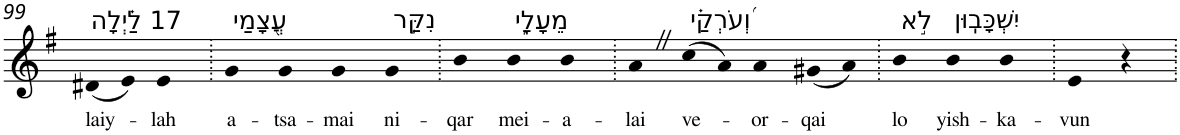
**kern	**text
*part1	*part1
*staff1	*staff1
*I"Piano	*
*I'Pno	*
!!LO:PB:g=z
*clefG2	*
*k[f#]	*
*G:	*
=99	=99
!LO:TX:a:t=17 לַ֗יְלָה	!
!	!LO:LY:b
(8d#X	laiy-
8e)	.
!	!LO:LY:b
4e	-lah
=100.	=100.
!LO:TX:a:t=עֲ֭צָמַי	!
!	!LO:LY:b
4g	a-
!	!LO:LY:b
4g	-tsa-
!	!LO:LY:b
4g	-mai
!LO:TX:a:t=נִקַּ֣ר	!
!	!LO:LY:b
4g	ni-
=101.	=101.
!	!LO:LY:b
4b	-qar
!LO:TX:a:t=מֵעָלָ֑י	!
!	!LO:LY:b
4b	mei-
!	!LO:LY:b
4b	-a-
=102.	=102.
!	!LO:LY:b
4aZ	-lai
!LO:TX:a:t=וְ֝עֹרְקַ֗י	!
!	!LO:LY:b
(8cc	ve-
8a)	.
!	!LO:LY:b
4a	-or-
!	!LO:LY:b
(8g#X	-qai
8a)	.
=103.	=103.
!LO:TX:a:t=לֹ֣א	!
!	!LO:LY:b
4b	lo
!LO:TX:a:t=יִשְׁכָּבֽוּן	!
!	!LO:LY:b
4b	yish-
!	!LO:LY:b
4b	-ka-
=104.	=104.
!	!LO:LY:b
4e	-vun
4r	.
=.	=.
*-	*-
